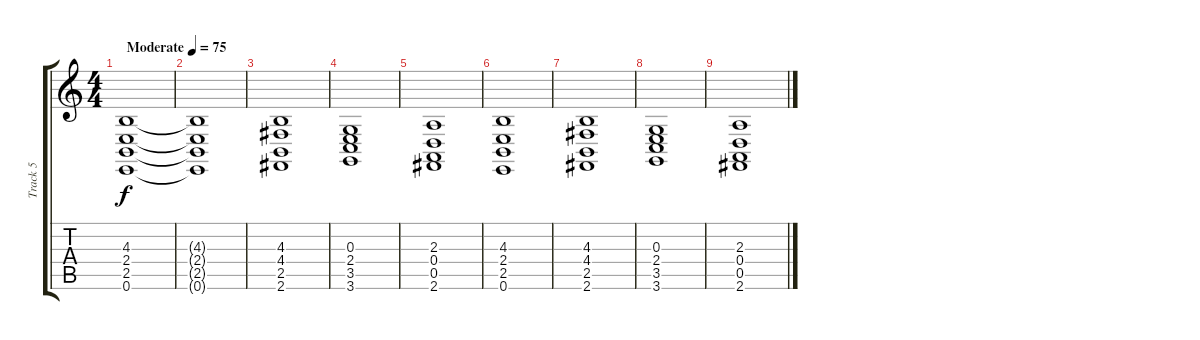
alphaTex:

\track ("Track 5" "Track 5") {instrument synthstrings2}
\staff {score tabs}
\tuning (E4 B3 G3 D3 A2 E2) {hide}
\ts (4 4)
\tempo (75 "Moderate")
\clef g2
\ks c
(4.3 2.4 2.5 0.6).1{dy f volume 8 instrument synthstrings2} |
(4.3{t} 2.4{t} 2.5{t} 0.6{t}).1 |
(4.3 4.4 2.5 2.6).1 |
(0.3 2.4 3.5 3.6).1 |
(2.3 0.4 0.5 2.6).1 |
(4.3 2.4 2.5 0.6).1 |
(4.3 4.4 2.5 2.6).1 |
(0.3 2.4 3.5 3.6).1 |
(2.3 0.4 0.5 2.6).1
